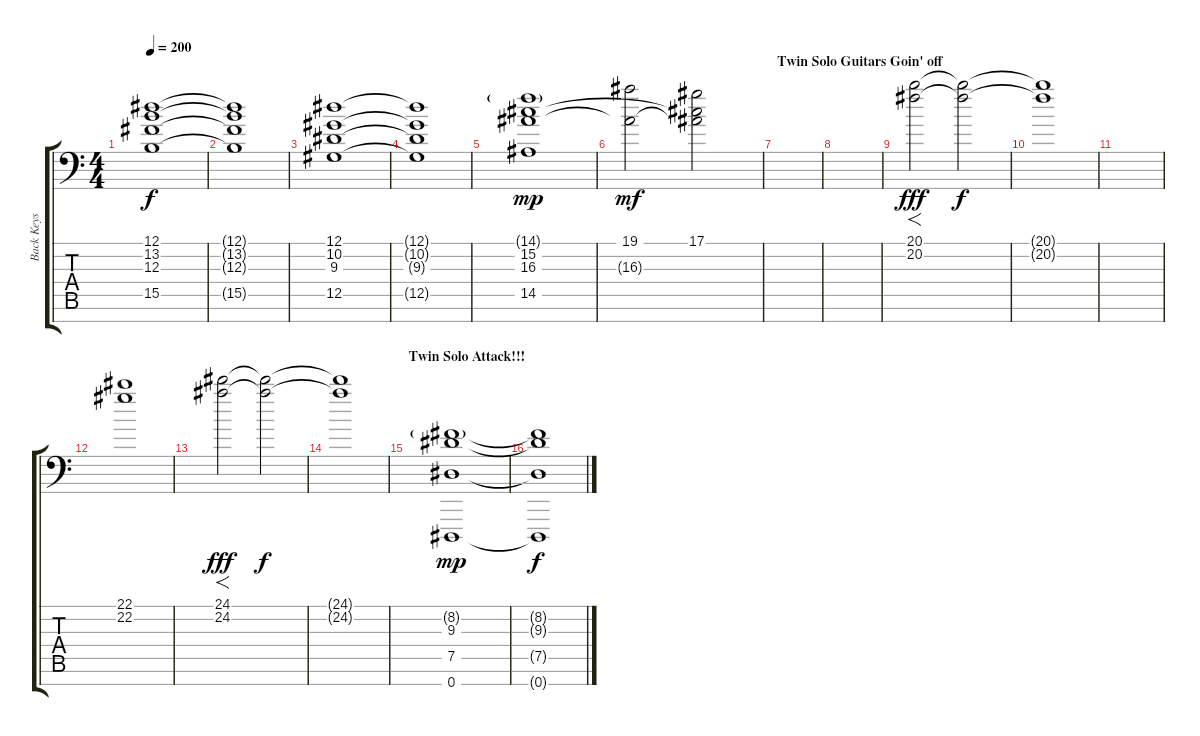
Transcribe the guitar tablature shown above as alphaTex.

\track ("Back Keys" "Back Keys") {instrument stringensemble1}
\staff {score tabs}
\tuning (Eb4 Bb3 Gb3 Db3 Ab2 Eb2 Eb1) {hide}
\ts (4 4)
\tempo 200
\clef f4
\ks c
(12.1 13.2 12.3 15.5).1{dy f} |
(12.1{t} 13.2{t} 12.3{t} 15.5{t}).1 |
(12.1 10.2 9.3 12.5).1 |
(12.1{t} 10.2{t} 9.3{t} 12.5{t}).1 |
(14.1{g} 15.2 16.3 14.5).1{dy mp} |
(19.1 16.3{t}).2{dy mf} (17.1 15.2{t} 16.3{t}).2 |
\section ("" "Twin Solo Guitars Goin' off")
|
|
(20.1 20.2).2{f dy fff} (20.1{t} 20.2{t}).2{dy f} |
(20.1{t} 20.2{t}).1 |
|
(22.1 22.2).1 |
(24.1 24.2).2{f dy fff} (24.1{t} 24.2{t}).2{dy f} |
(24.1{t} 24.2{t}).1 |
\section ("" "Twin Solo Attack!!!")
(8.2{g} 9.3 7.5 0.7).1{dy mp volume 10 instrument choiraahs} |
(8.2{t} 9.3{t} 7.5{t} 0.7{t}).1{dy f}
